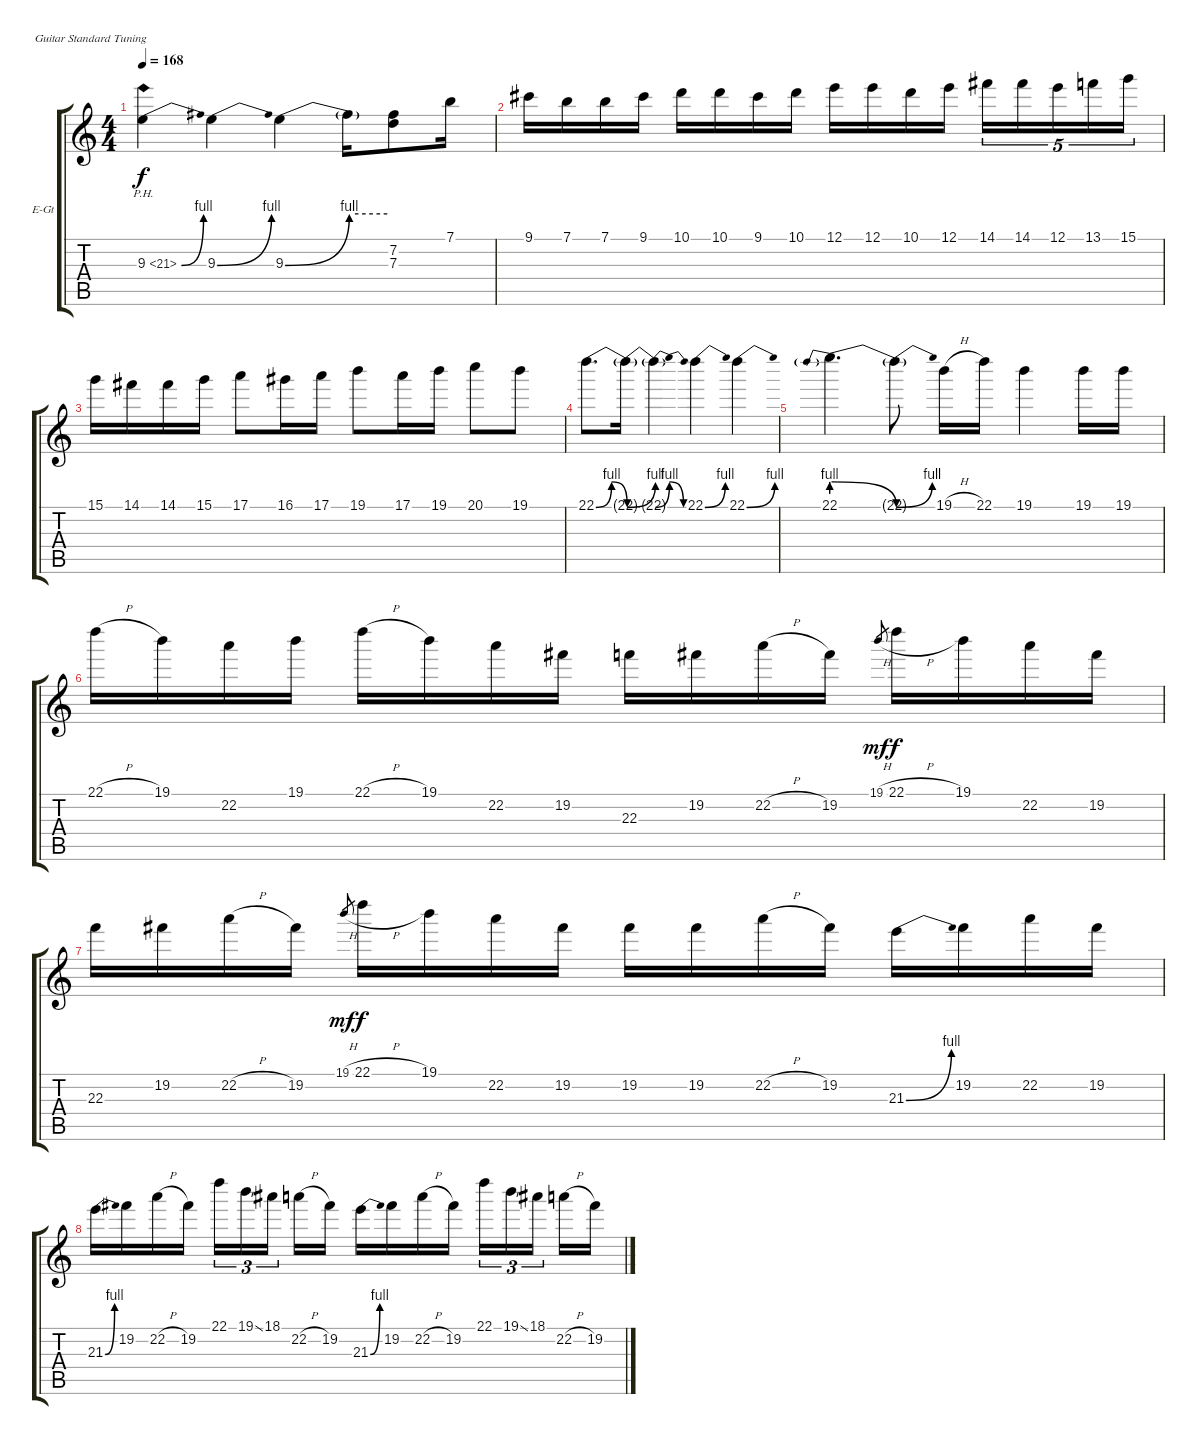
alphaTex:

\bracketExtendMode groupsimilarinstruments
\firstSystemTrackNameOrientation horizontal
\otherSystemsTrackNameOrientation horizontal
\track ("Solo" "E-Gt") {instrument distortionguitar}
\staff {score tabs}
\tuning (E4 B3 G3 D3 A2 E2)
\ts (4 4)
\tempo 168
\clef g2
\scale
0.333333
\ks c
9.3{be (bend 0 0 60 4) ph 12 t}.4{dy f} 9.3{be (bend 0 0 60 4)}.4 9.3{be (bend 0 0 60 4)}.4 9.3{be (hold 0 4 60 4) t}.16 (7.2 7.3).8 7.1.16 |
\scale
0.333333 9.1.16 7.1.16 7.1.16 9.1.16 10.1.16 10.1.16 9.1.16 10.1.16 12.1.16 12.1.16 10.1.16 12.1.16 14.1.16{tu (5 4)} 14.1.16{tu (5 4)} 12.1.16{tu (5 4)} 13.1.16{tu (5 4)} 15.1.16{tu (5 4)} |
\scale
0.333333 15.1.16 14.1.16 14.1.16 15.1.16 17.1.8 16.1.16 17.1.16 19.1.8 17.1.16 19.1.16 20.1.8 19.1.8 |
\scale
0.333333 22.1{be (bendrelease 0 0 30 4 30 4 60 0)}.8{d} 22.1{be (bend 0 0 60 4) t}.16 22.1{be (bendrelease 0 0 30 4 30 4 60 0) t}.4 22.1{be (bend 0 0 60 4)}.4 22.1{be (bend 0 0 60 4)}.4 |
\scale
0.333333 22.1{be (prebendrelease 0 4 60 0)}.4{d} 22.1{be (bend 0 0 60 4) t}.8 19.1{h}.16 22.1.16 19.1.4 19.1.16 19.1.16 |
\scale
0.333333 22.1{h}.16 19.1.16 22.2.16 19.1.16 22.1{h}.16 19.1.16 22.2.16 19.2.16 22.3.16 19.2.16 22.2{h}.16 19.2.16 19.1{h}.8{gr dy mf} 22.1{h}.16{dy f} 19.1.16 22.2.16 19.2.16 |
\scale
0.333333 22.3.16 19.2.16 22.2{h}.16 19.2.16 19.1{h}.8{gr dy mf} 22.1{h}.16{dy f} 19.1.16 22.2.16 19.2.16 19.2.16 19.2.16 22.2{h}.16 19.2.16 21.3{be (bend 0 0 60 4)}.16 19.2.16 22.2.16 19.2.16 |
\scale
0.333333 21.3{be (bend 0 0 60 4)}.16 19.2.16 22.2{h}.16 19.2.16 22.1.16{tu (3 2)} 19.1{ss}.16{tu (3 2)} 18.1.16{tu (3 2)} 22.2{h}.16 19.2.16 21.3{be (bend 0 0 60 4)}.16 19.2.16 22.2{h}.16 19.2.16 22.1.16{tu (3 2)} 19.1{ss}.16{tu (3 2)} 18.1.16{tu (3 2)} 22.2{h}.16 19.2.16
